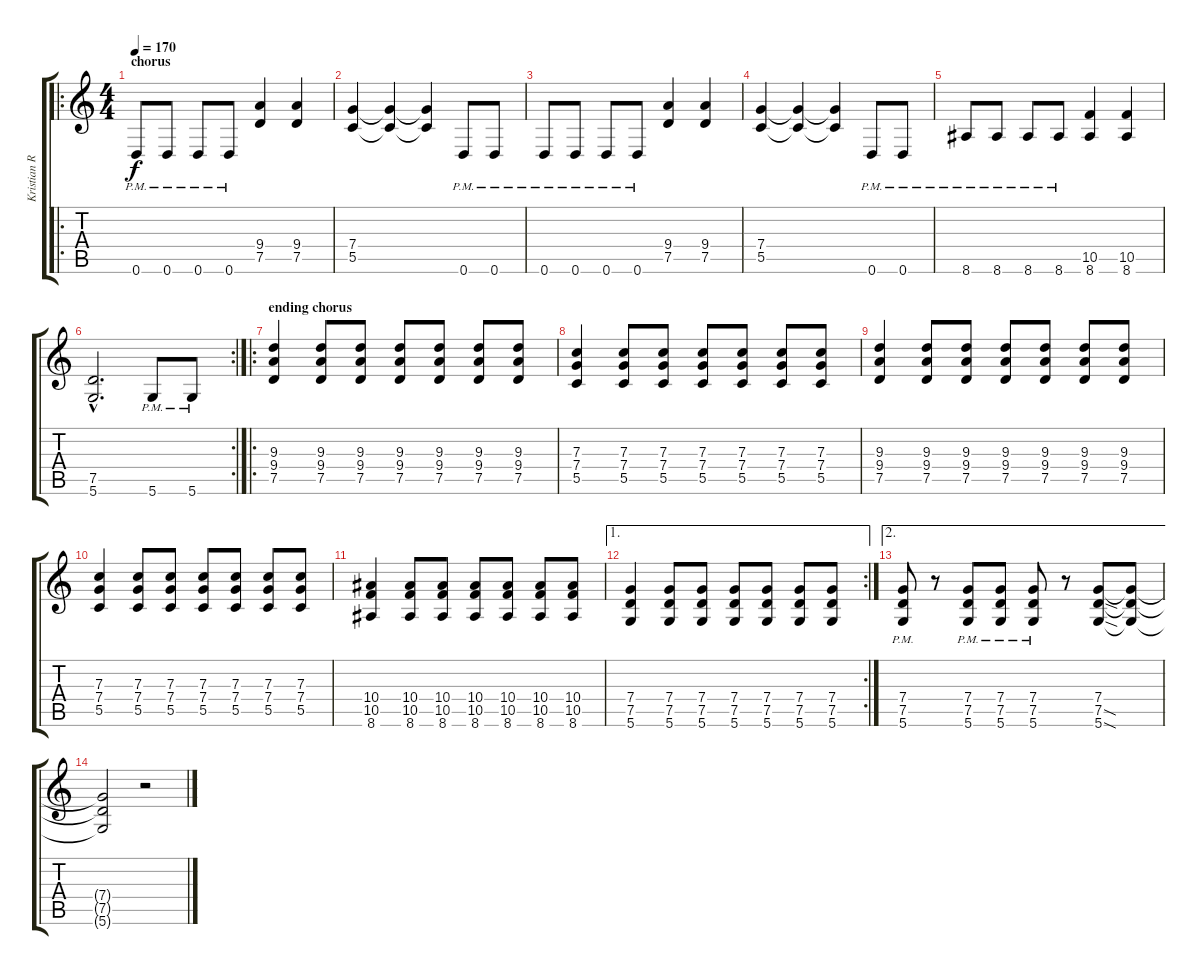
\track ("Kristian Ranta" "Kristian R") {instrument distortionguitar}
\staff {score tabs}
\tuning (D4 A3 F3 C3 G2 D2) {hide}
\ro
\ts (4 4)
\section ("" "chorus")
\tempo 170
\clef g2
\ks c
0.6{pm}.8{dy f} 0.6{pm}.8 0.6{pm}.8 0.6{pm}.8 (9.4 7.5).4 (9.4 7.5).4 |
(7.4 5.5).4 (7.4{t} 5.5{t}).4 (7.4{t} 5.5{t}).4 0.6{pm}.8 0.6{pm}.8 |
0.6{pm}.8 0.6{pm}.8 0.6{pm}.8 0.6{pm}.8 (9.4 7.5).4 (9.4 7.5).4 |
(7.4 5.5).4 (7.4{t} 5.5{t}).4 (7.4{t} 5.5{t}).4 0.6{pm}.8 0.6{pm}.8 |
8.6{pm}.8 8.6{pm}.8 8.6{pm}.8 8.6{pm}.8 (10.5 8.6).4 (10.5 8.6).4 |
\rc 2
(7.5{hac} 5.6{hac}).2{d} 5.6{pm}.8 5.6{pm}.8 |
\ro
\section ("" "ending chorus")
(9.3 9.4 7.5).4 (9.3 9.4 7.5).8 (9.3 9.4 7.5).8 (9.3 9.4 7.5).8 (9.3 9.4 7.5).8 (9.3 9.4 7.5).8 (9.3 9.4 7.5).8 |
(7.3 7.4 5.5).4 (7.3 7.4 5.5).8 (7.3 7.4 5.5).8 (7.3 7.4 5.5).8 (7.3 7.4 5.5).8 (7.3 7.4 5.5).8 (7.3 7.4 5.5).8 |
(9.3 9.4 7.5).4 (9.3 9.4 7.5).8 (9.3 9.4 7.5).8 (9.3 9.4 7.5).8 (9.3 9.4 7.5).8 (9.3 9.4 7.5).8 (9.3 9.4 7.5).8 |
(7.3 7.4 5.5).4 (7.3 7.4 5.5).8 (7.3 7.4 5.5).8 (7.3 7.4 5.5).8 (7.3 7.4 5.5).8 (7.3 7.4 5.5).8 (7.3 7.4 5.5).8 |
(10.4 10.5 8.6).4 (10.4 10.5 8.6).8 (10.4 10.5 8.6).8 (10.4 10.5 8.6).8 (10.4 10.5 8.6).8 (10.4 10.5 8.6).8 (10.4 10.5 8.6).8 |
\ae 1
\rc 2
(7.4 7.5 5.6).4 (7.4 7.5 5.6).8 (7.4 7.5 5.6).8 (7.4 7.5 5.6).8 (7.4 7.5 5.6).8 (7.4 7.5 5.6).8 (7.4 7.5 5.6).8 |
\ae 2
(7.4{pm} 7.5{pm} 5.6{pm}).8 r.8 (7.4{pm} 7.5{pm} 5.6{pm}).8 (7.4{pm} 7.5{pm} 5.6{pm}).8 (7.4{pm} 7.5{pm} 5.6{pm}).8 r.8 (7.4 7.5{sod} 5.6{sod}).8 (7.4{t} 7.5{t} 5.6{t}).8 |
(7.4{t} 7.5{t} 5.6{t}).2 r.2
